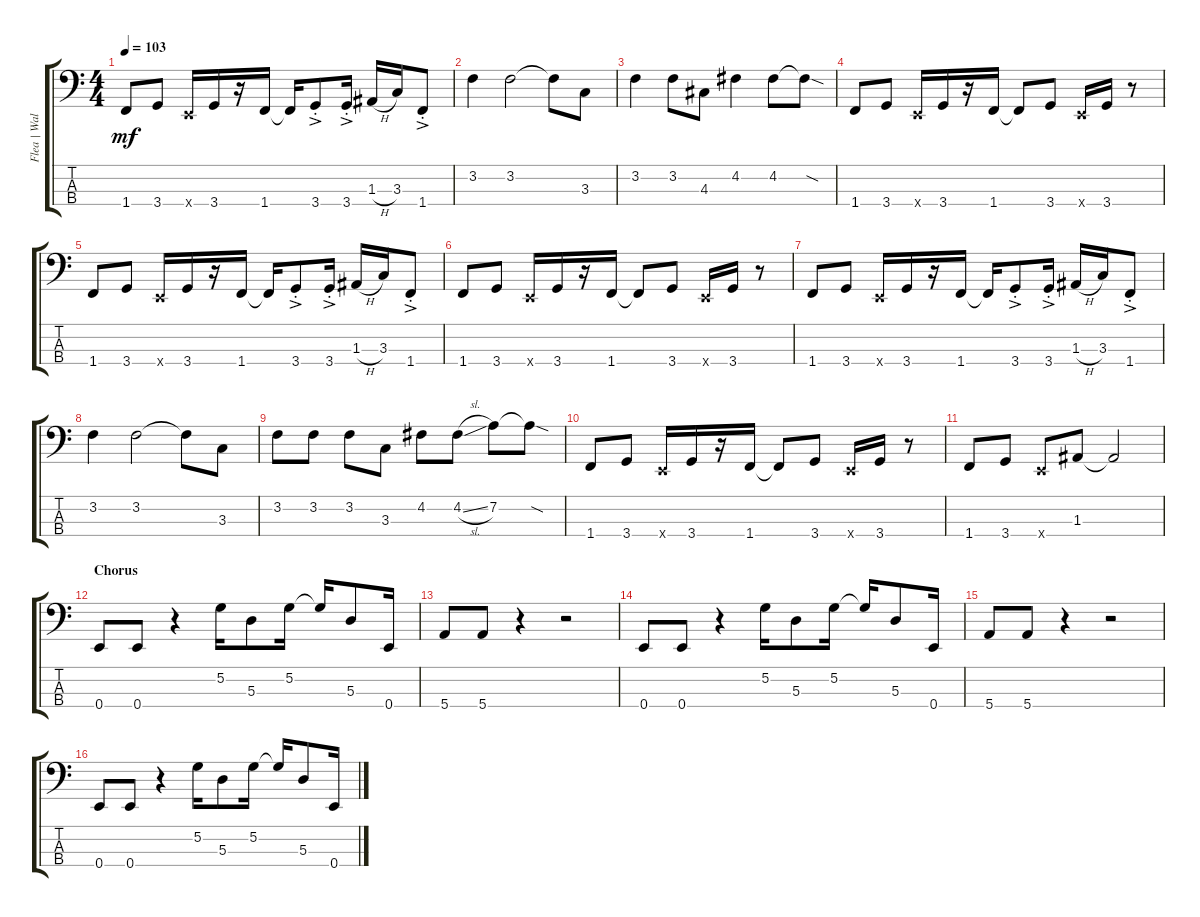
\track ("Flea | Wal Mk ll | Bass" "Flea | Wal") {instrument electricbassfinger}
\staff {score tabs}
\tuning (G2 D2 A1 E1) {hide}
\ts (4 4)
\tempo 103
\clef f4
\ks c
1.4.8{dy mf} 3.4.8 0.4{x}.16 3.4.16 r.16 1.4.16 1.4{t}.16 3.4{ac st}.8 3.4{ac st}.16 1.3{h}.16 3.3.16 1.4{ac st}.8 |
3.2.4 3.2.2 3.2{t}.8 3.3.8 |
3.2.4 3.2.8 4.3.8 4.2.4 4.2.8 4.2{sod t}.8 |
1.4.8 3.4.8 0.4{x}.16 3.4.16 r.16 1.4.16 1.4{t}.8 3.4.8 0.4{x}.16 3.4.16 r.8 |
1.4.8 3.4.8 0.4{x}.16 3.4.16 r.16 1.4.16 1.4{t}.16 3.4{ac st}.8 3.4{ac st}.16 1.3{h}.16 3.3.16 1.4{ac st}.8 |
1.4.8 3.4.8 0.4{x}.16 3.4.16 r.16 1.4.16 1.4{t}.8 3.4.8 0.4{x}.16 3.4.16 r.8 |
1.4.8 3.4.8 0.4{x}.16 3.4.16 r.16 1.4.16 1.4{t}.16 3.4{ac st}.8 3.4{ac st}.16 1.3{h}.16 3.3.16 1.4{ac st}.8 |
3.2.4 3.2.2 3.2{t}.8 3.3.8 |
3.2.8 3.2.8 3.2.8 3.3.8 4.2.8 4.2{sl}.8 7.2.8 7.2{sod t}.8 |
1.4.8 3.4.8 0.4{x}.16 3.4.16 r.16 1.4.16 1.4{t}.8 3.4.8 0.4{x}.16 3.4.16 r.8 |
1.4.8 3.4.8 0.4{x}.8 1.3.8 1.3{t}.2 |
\section ("" "Chorus")
0.4.8 0.4.8 r.4 5.2.16 5.3.8 5.2.16 5.2{t}.16 5.3.8 0.4.16 |
5.4.8 5.4.8 r.4 r.2 |
0.4.8 0.4.8 r.4 5.2.16 5.3.8 5.2.16 5.2{t}.16 5.3.8 0.4.16 |
5.4.8 5.4.8 r.4 r.2 |
0.4.8 0.4.8 r.4 5.2.16 5.3.8 5.2.16 5.2{t}.16 5.3.8 0.4.16
